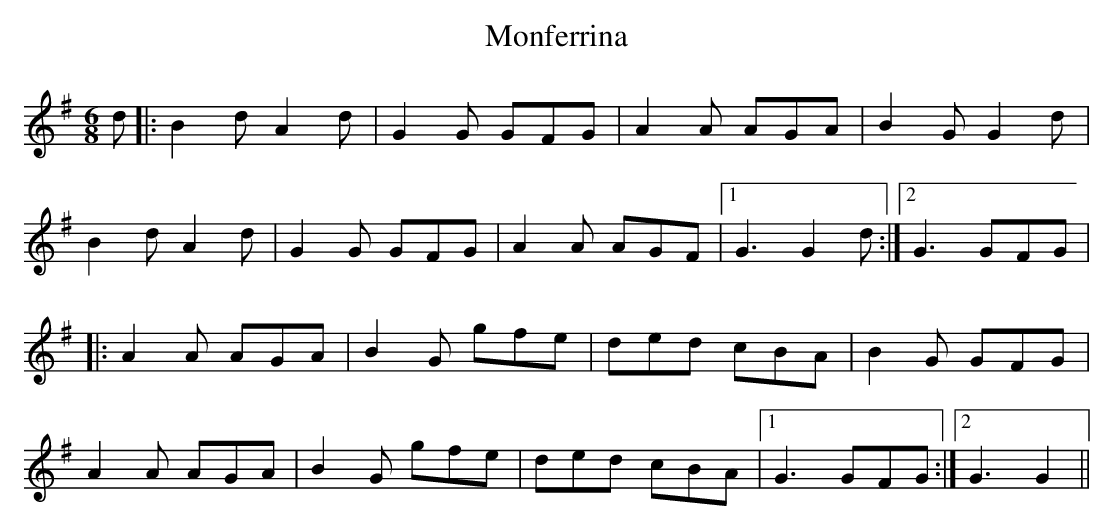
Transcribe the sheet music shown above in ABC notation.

X:1
T:Monferrina
L:1/8
M:6/8
K:G
d|:B2d A2d|G2G GFG|A2A AGA|B2G G2d|
B2d A2d|G2G GFG|A2A AGF|1G3 G2d:|2G3GFG|
|:A2A AGA|B2G gfe|ded cBA|B2G GFG|
A2A AGA|B2G gfe|ded cBA|1G3 GFG:|2G3G2||
